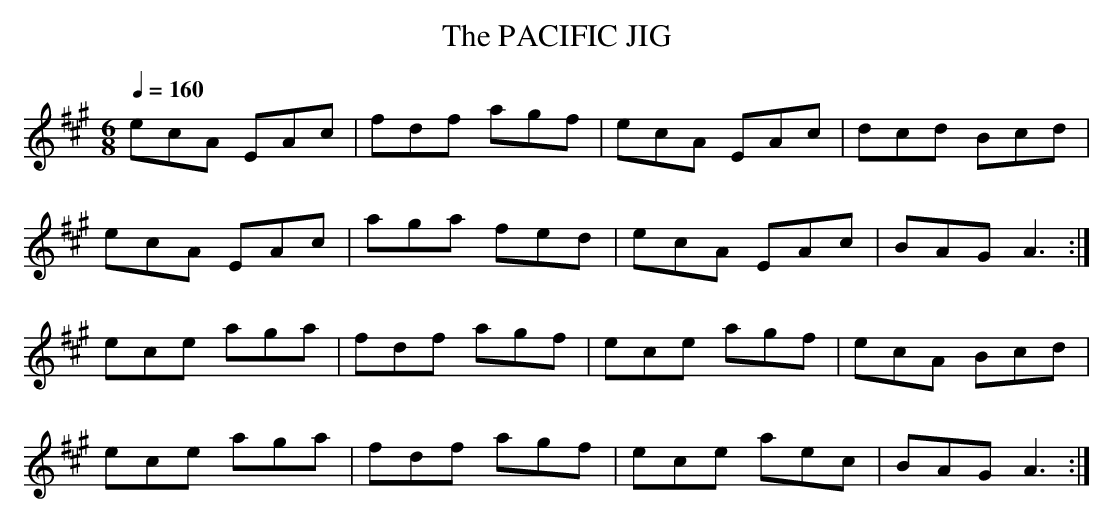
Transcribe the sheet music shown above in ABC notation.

X:1
T:PACIFIC JIG, The
M:6/8
L:1/8
Q:1/4=160
K:A Major
ecA EAc|fdf agf|ecA EAc|dcd Bcd|
ecA EAc|aga fed|ecA EAc|BAG A3:|
ece aga|fdf agf|ece agf|ecA Bcd|
ece aga|fdf agf|ece aec|BAG A3:|
